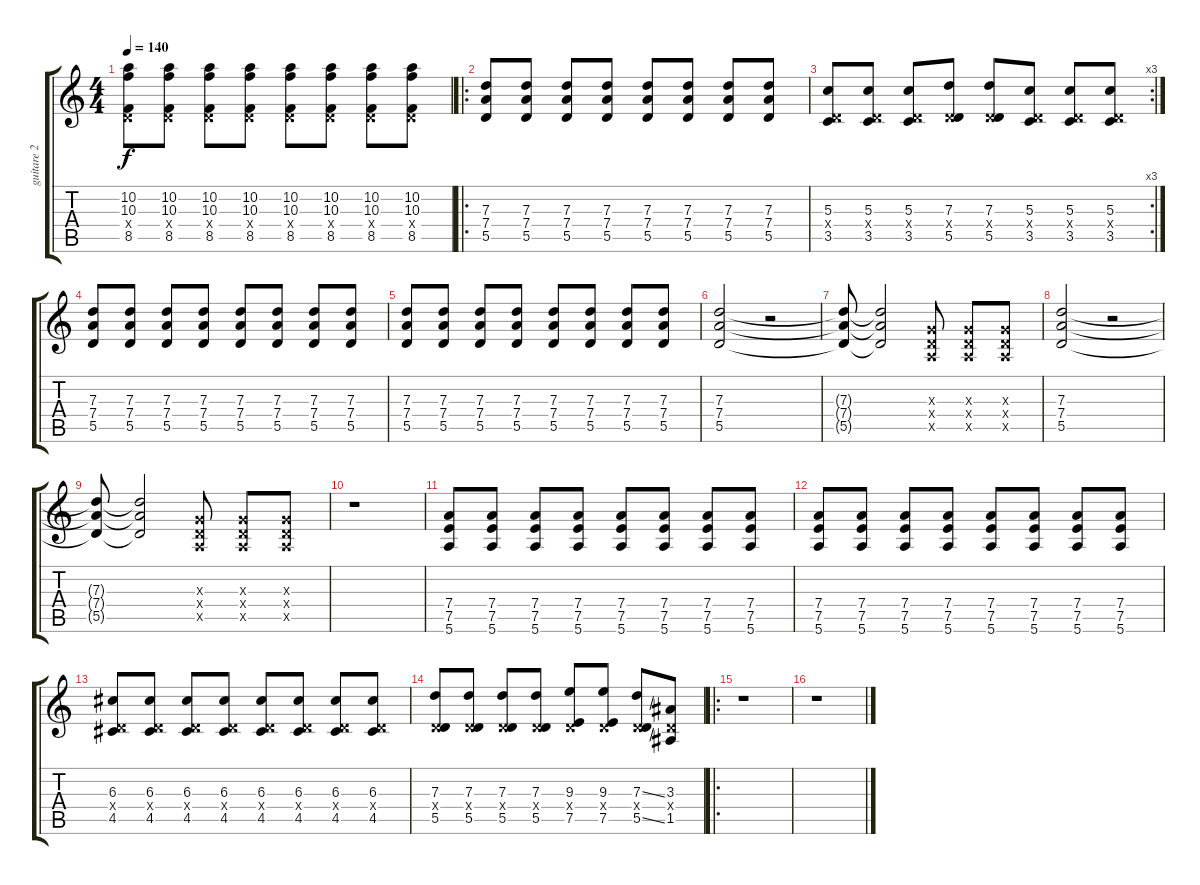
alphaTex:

\track ("guitare 2" "guitare 2") {instrument overdrivenguitar}
\staff {score tabs}
\tuning (E4 B3 G3 D3 A2 E2) {hide}
\ts (4 4)
\tempo 140
\clef g2
\ks c
(10.2 10.3 0.4{x} 8.5).8{dy f} (10.2 10.3 0.4{x} 8.5).8 (10.2 10.3 0.4{x} 8.5).8 (10.2 10.3 0.4{x} 8.5).8 (10.2 10.3 0.4{x} 8.5).8 (10.2 10.3 0.4{x} 8.5).8 (10.2 10.3 0.4{x} 8.5).8 (10.2 10.3 0.4{x} 8.5).8 |
\ro
(7.3 7.4 5.5).8{instrument distortionguitar} (7.3 7.4 5.5).8 (7.3 7.4 5.5).8 (7.3 7.4 5.5).8 (7.3 7.4 5.5).8 (7.3 7.4 5.5).8 (7.3 7.4 5.5).8 (7.3 7.4 5.5).8 |
\rc 3
(5.3 0.4{x} 3.5).8 (5.3 0.4{x} 3.5).8 (5.3 0.4{x} 3.5).8 (7.3 0.4{x} 5.5).8 (7.3 0.4{x} 5.5).8 (5.3 0.4{x} 3.5).8 (5.3 0.4{x} 3.5).8 (5.3 0.4{x} 3.5).8 |
(7.3 7.4 5.5).8 (7.3 7.4 5.5).8 (7.3 7.4 5.5).8 (7.3 7.4 5.5).8 (7.3 7.4 5.5).8 (7.3 7.4 5.5).8 (7.3 7.4 5.5).8 (7.3 7.4 5.5).8 |
(7.3 7.4 5.5).8 (7.3 7.4 5.5).8 (7.3 7.4 5.5).8 (7.3 7.4 5.5).8 (7.3 7.4 5.5).8 (7.3 7.4 5.5).8 (7.3 7.4 5.5).8 (7.3 7.4 5.5).8 |
(7.3 7.4 5.5).2 r.2 |
(7.3{t} 7.4{t} 5.5{t}).8 (7.3{t} 7.4{t} 5.5{t}).2 (0.3{x} 0.4{x} 0.5{x}).8 (0.3{x} 0.4{x} 0.5{x}).8 (0.3{x} 0.4{x} 0.5{x}).8 |
(7.3 7.4 5.5).2 r.2 |
(7.3{t} 7.4{t} 5.5{t}).8 (7.3{t} 7.4{t} 5.5{t}).2 (0.3{x} 0.4{x} 0.5{x}).8 (0.3{x} 0.4{x} 0.5{x}).8 (0.3{x} 0.4{x} 0.5{x}).8 |
r.1 |
(7.4 7.5 5.6).8 (7.4 7.5 5.6).8 (7.4 7.5 5.6).8 (7.4 7.5 5.6).8 (7.4 7.5 5.6).8 (7.4 7.5 5.6).8 (7.4 7.5 5.6).8 (7.4 7.5 5.6).8 |
(7.4 7.5 5.6).8 (7.4 7.5 5.6).8 (7.4 7.5 5.6).8 (7.4 7.5 5.6).8 (7.4 7.5 5.6).8 (7.4 7.5 5.6).8 (7.4 7.5 5.6).8 (7.4 7.5 5.6).8 |
(6.3 0.4{x} 4.5).8 (6.3 0.4{x} 4.5).8 (6.3 0.4{x} 4.5).8 (6.3 0.4{x} 4.5).8 (6.3 0.4{x} 4.5).8 (6.3 0.4{x} 4.5).8 (6.3 0.4{x} 4.5).8 (6.3 0.4{x} 4.5).8 |
(7.3 0.4{x} 5.5).8 (7.3 0.4{x} 5.5).8 (7.3 0.4{x} 5.5).8 (7.3 0.4{x} 5.5).8 (9.3 0.4{x} 7.5).8 (9.3 0.4{x} 7.5).8 (7.3{ss} 0.4{x} 5.5{ss}).8 (3.3 0.4{x} 1.5).8 |
\ro
r.1 |
r.1
